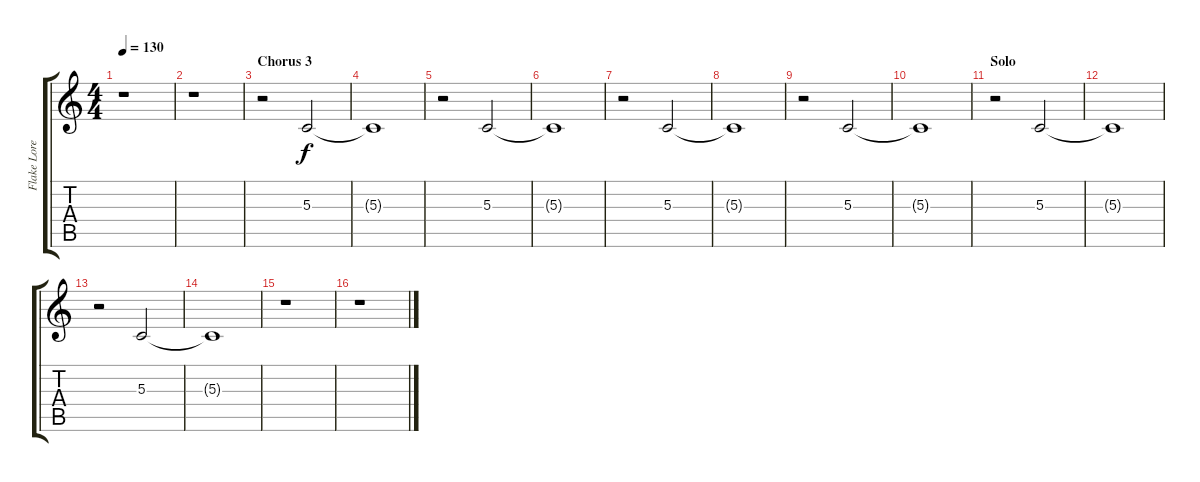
\track ("Flake Lorenz" "Flake Lore") {instrument applause}
\staff {score tabs}
\tuning (E4 B3 G3 D3 A2 E2) {hide}
\ts (4 4)
\tempo 130
\clef g2
\ks c
r.1{dy f} |
r.1 |
\section ("" "Chorus 3")
r.2 5.3.2 |
5.3{t}.1 |
r.2 5.3.2 |
5.3{t}.1 |
r.2 5.3.2 |
5.3{t}.1 |
r.2 5.3.2 |
5.3{t}.1 |
\section ("" "Solo")
r.2 5.3.2 |
5.3{t}.1 |
r.2 5.3.2 |
5.3{t}.1 |
r.1 |
r.1
